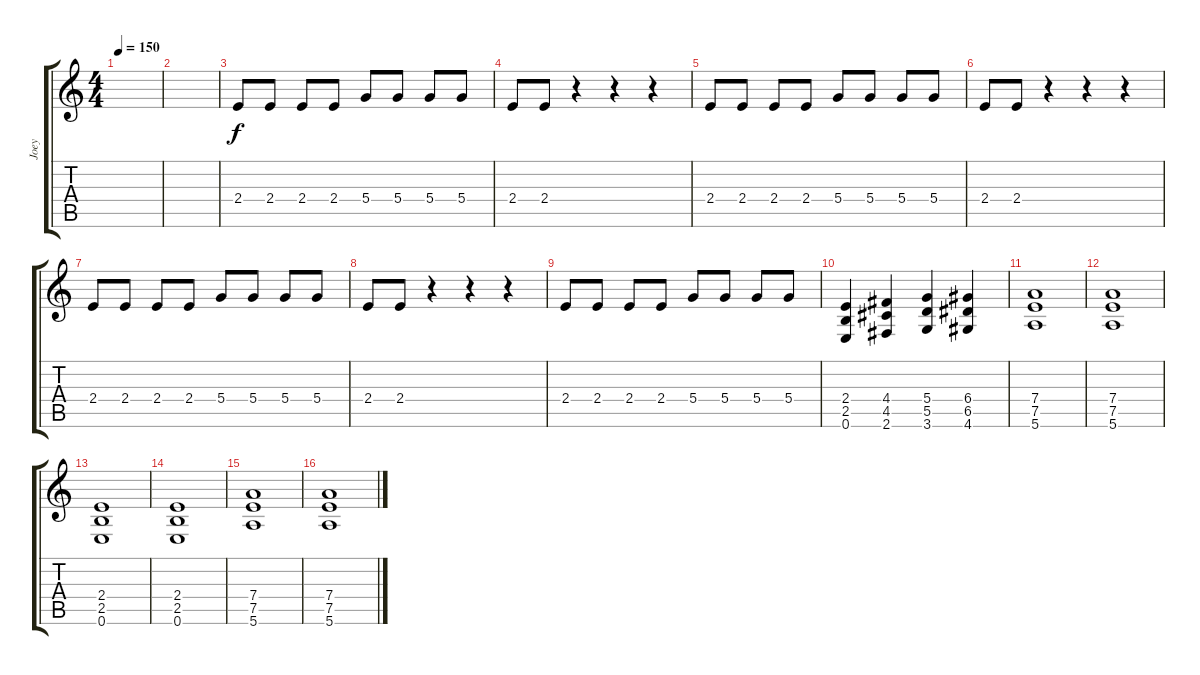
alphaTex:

\track ("Joey" "Joey") {instrument distortionguitar}
\staff {score tabs}
\tuning (E4 B3 G3 D3 A2 E2) {hide}
\ts (4 4)
\tempo 150
\clef g2
\ks c
|
|
2.4.8{volume 13} 2.4.8 2.4.8 2.4.8 5.4.8 5.4.8 5.4.8 5.4.8 |
2.4.8 2.4.8 r.4 r.4 r.4 |
2.4.8 2.4.8 2.4.8 2.4.8 5.4.8 5.4.8 5.4.8 5.4.8 |
2.4.8 2.4.8 r.4 r.4 r.4 |
2.4.8 2.4.8 2.4.8 2.4.8 5.4.8 5.4.8 5.4.8 5.4.8 |
2.4.8 2.4.8 r.4 r.4 r.4 |
2.4.8 2.4.8 2.4.8 2.4.8 5.4.8 5.4.8 5.4.8 5.4.8 |
(2.4 2.5 0.6).4 (4.4 4.5 2.6).4 (5.4 5.5 3.6).4 (6.4 6.5 4.6).4 |
(7.4 7.5 5.6).1 |
(7.4 7.5 5.6).1 |
(2.4 2.5 0.6).1 |
(2.4 2.5 0.6).1 |
(7.4 7.5 5.6).1 |
(7.4 7.5 5.6).1
